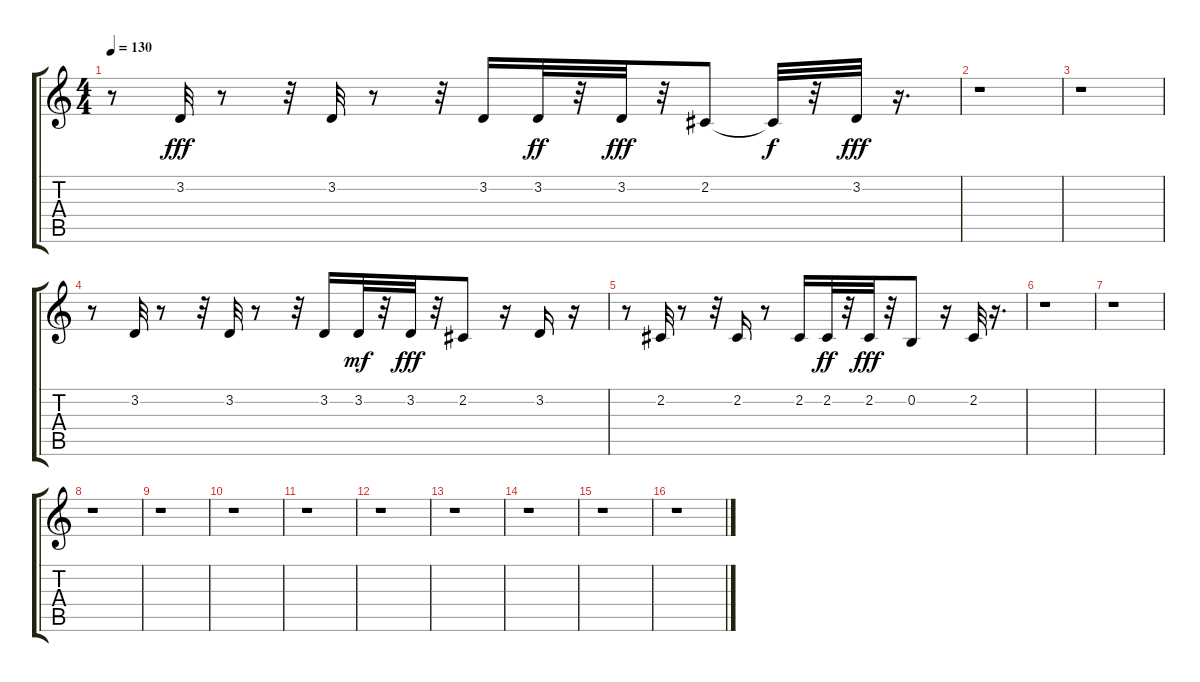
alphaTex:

\track "" {instrument voiceoohs}
\staff {score tabs}
\tuning (E4 B3 G3 D3 A2 E2) {hide}
\ts (4 4)
\tempo 130
\clef g2
\ks c
r.8{dy fff} 3.2.32 r.8 r.32 3.2.32 r.8 r.32 3.2.16 3.2.32{dy ff} r.32 3.2.32{dy fff} r.32 2.2.8 2.2{t}.32{dy f} r.32 3.2.32{dy fff} r.16{d} |
r.1 |
r.1 |
r.8 3.2.32 r.8 r.32 3.2.32 r.8 r.32 3.2.16 3.2.32{dy mf} r.32 3.2.32{dy fff} r.32 2.2.8 r.16 3.2.16 r.16 |
r.8 2.2.32 r.8 r.32 2.2.16 r.8 2.2.16 2.2.32{dy ff} r.32 2.2.32{dy fff} r.32 0.2.8 r.16 2.2.32 r.16{d} |
r.1 |
r.1 |
r.1 |
r.1 |
r.1 |
r.1 |
r.1 |
r.1 |
r.1 |
r.1 |
r.1
